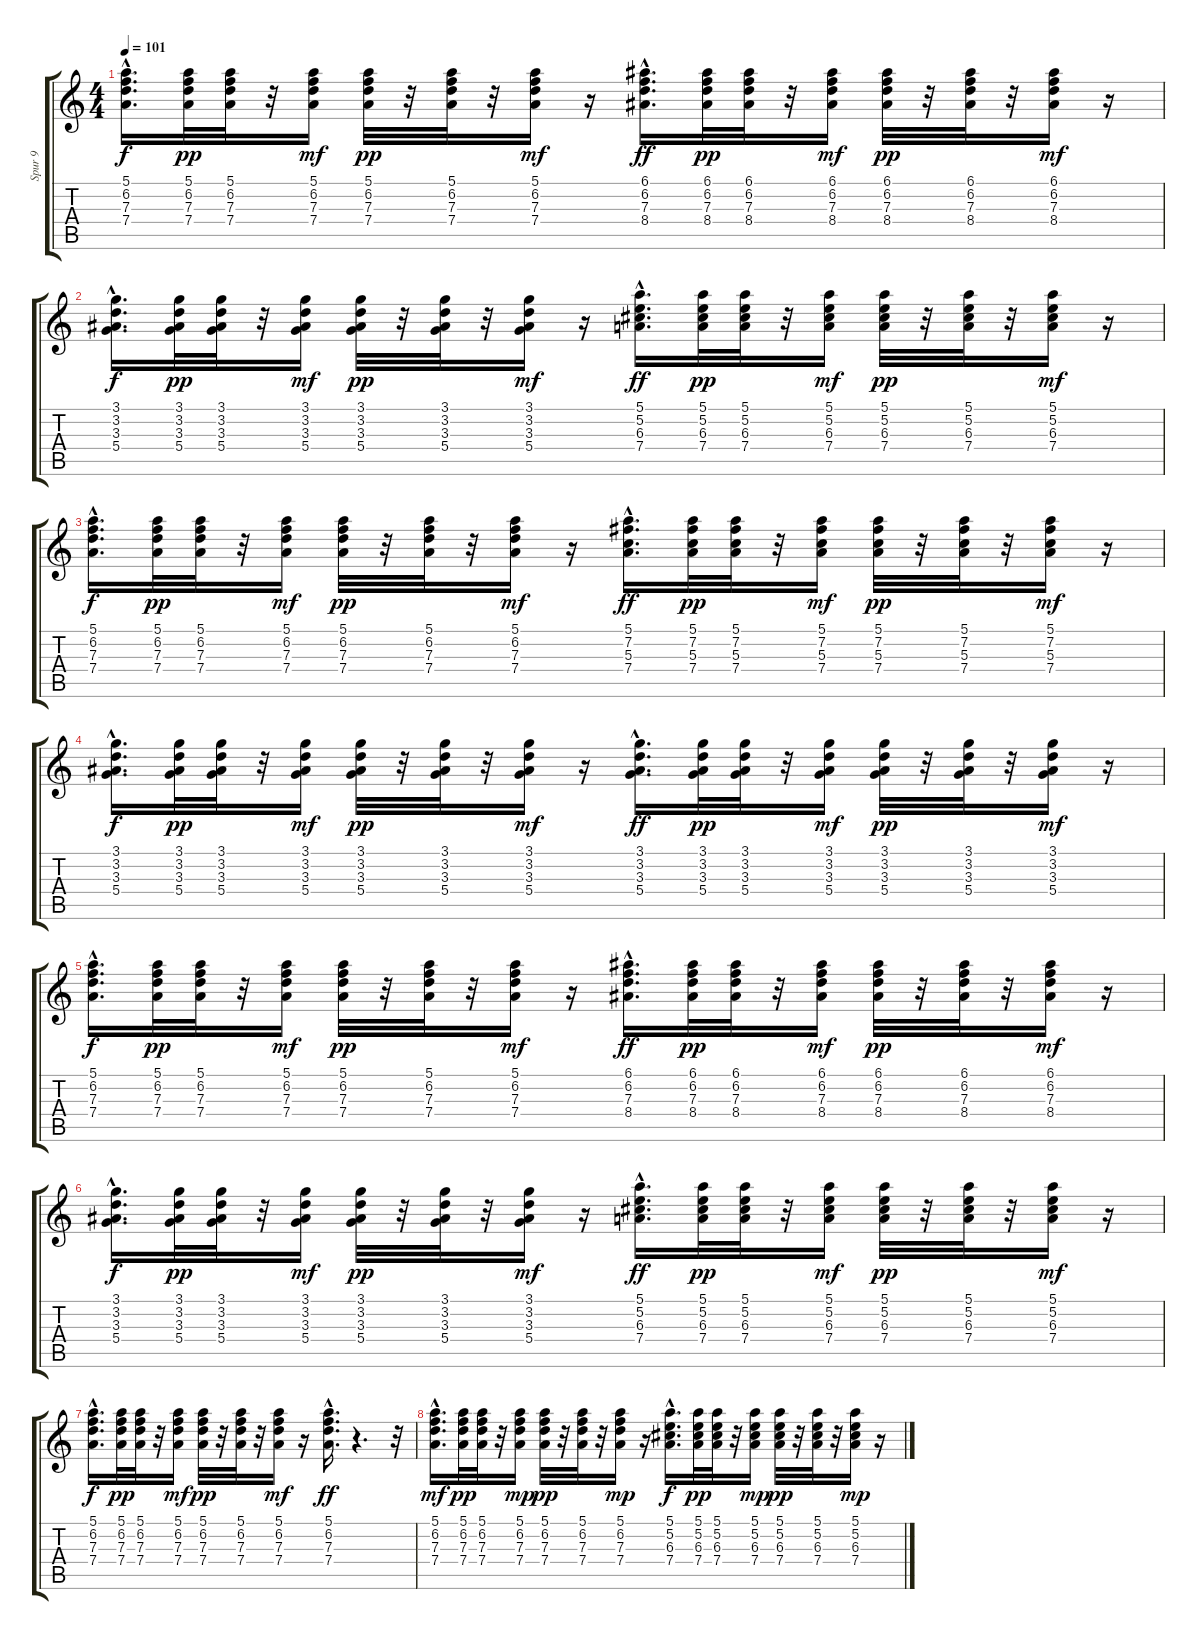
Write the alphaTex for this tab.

\track ("Spur 9" "Spur 9") {instrument electricguitarclean}
\staff {score tabs}
\tuning (E4 B3 G3 D3 A2 E2) {hide}
\ts (4 4)
\tempo 101
\clef g2
\ks c
(5.1{hac} 6.2{hac} 7.3{hac} 7.4{hac}).16{d dy f} (5.1 6.2 7.3 7.4).32{dy pp} (5.1 6.2 7.3 7.4).32 r.32 (5.1 6.2 7.3 7.4).16{dy mf} (5.1 6.2 7.3 7.4).32{dy pp} r.32 (5.1 6.2 7.3 7.4).32 r.32 (5.1 6.2 7.3 7.4).16{dy mf} r.16 (6.1{hac} 6.2{hac} 7.3{hac} 8.4{hac}).16{d dy ff} (6.1 6.2 7.3 8.4).32{dy pp} (6.1 6.2 7.3 8.4).32 r.32 (6.1 6.2 7.3 8.4).16{dy mf} (6.1 6.2 7.3 8.4).32{dy pp} r.32 (6.1 6.2 7.3 8.4).32 r.32 (6.1 6.2 7.3 8.4).16{dy mf} r.16 |
(3.1{hac} 3.2{hac} 3.3{hac} 5.4{hac}).16{d dy f} (3.1 3.2 3.3 5.4).32{dy pp} (3.1 3.2 3.3 5.4).32 r.32 (3.1 3.2 3.3 5.4).16{dy mf} (3.1 3.2 3.3 5.4).32{dy pp} r.32 (3.1 3.2 3.3 5.4).32 r.32 (3.1 3.2 3.3 5.4).16{dy mf} r.16 (5.1{hac} 5.2{hac} 6.3{hac} 7.4{hac}).16{d dy ff} (5.1 5.2 6.3 7.4).32{dy pp} (5.1 5.2 6.3 7.4).32 r.32 (5.1 5.2 6.3 7.4).16{dy mf} (5.1 5.2 6.3 7.4).32{dy pp} r.32 (5.1 5.2 6.3 7.4).32 r.32 (5.1 5.2 6.3 7.4).16{dy mf} r.16 |
(5.1{hac} 6.2{hac} 7.3{hac} 7.4{hac}).16{d dy f} (5.1 6.2 7.3 7.4).32{dy pp} (5.1 6.2 7.3 7.4).32 r.32 (5.1 6.2 7.3 7.4).16{dy mf} (5.1 6.2 7.3 7.4).32{dy pp} r.32 (5.1 6.2 7.3 7.4).32 r.32 (5.1 6.2 7.3 7.4).16{dy mf} r.16 (5.1{hac} 7.2{hac} 5.3{hac} 7.4{hac}).16{d dy ff} (5.1 7.2 5.3 7.4).32{dy pp} (5.1 7.2 5.3 7.4).32 r.32 (5.1 7.2 5.3 7.4).16{dy mf} (5.1 7.2 5.3 7.4).32{dy pp} r.32 (5.1 7.2 5.3 7.4).32 r.32 (5.1 7.2 5.3 7.4).16{dy mf} r.16 |
(3.1{hac} 3.2{hac} 3.3{hac} 5.4{hac}).16{d dy f} (3.1 3.2 3.3 5.4).32{dy pp} (3.1 3.2 3.3 5.4).32 r.32 (3.1 3.2 3.3 5.4).16{dy mf} (3.1 3.2 3.3 5.4).32{dy pp} r.32 (3.1 3.2 3.3 5.4).32 r.32 (3.1 3.2 3.3 5.4).16{dy mf} r.16 (3.1{hac} 3.2{hac} 3.3{hac} 5.4{hac}).16{d dy ff} (3.1 3.2 3.3 5.4).32{dy pp} (3.1 3.2 3.3 5.4).32 r.32 (3.1 3.2 3.3 5.4).16{dy mf} (3.1 3.2 3.3 5.4).32{dy pp} r.32 (3.1 3.2 3.3 5.4).32 r.32 (3.1 3.2 3.3 5.4).16{dy mf} r.16 |
(5.1{hac} 6.2{hac} 7.3{hac} 7.4{hac}).16{d dy f} (5.1 6.2 7.3 7.4).32{dy pp} (5.1 6.2 7.3 7.4).32 r.32 (5.1 6.2 7.3 7.4).16{dy mf} (5.1 6.2 7.3 7.4).32{dy pp} r.32 (5.1 6.2 7.3 7.4).32 r.32 (5.1 6.2 7.3 7.4).16{dy mf} r.16 (6.1{hac} 6.2{hac} 7.3{hac} 8.4{hac}).16{d dy ff} (6.1 6.2 7.3 8.4).32{dy pp} (6.1 6.2 7.3 8.4).32 r.32 (6.1 6.2 7.3 8.4).16{dy mf} (6.1 6.2 7.3 8.4).32{dy pp} r.32 (6.1 6.2 7.3 8.4).32 r.32 (6.1 6.2 7.3 8.4).16{dy mf} r.16 |
(3.1{hac} 3.2{hac} 3.3{hac} 5.4{hac}).16{d dy f} (3.1 3.2 3.3 5.4).32{dy pp} (3.1 3.2 3.3 5.4).32 r.32 (3.1 3.2 3.3 5.4).16{dy mf} (3.1 3.2 3.3 5.4).32{dy pp} r.32 (3.1 3.2 3.3 5.4).32 r.32 (3.1 3.2 3.3 5.4).16{dy mf} r.16 (5.1{hac} 5.2{hac} 6.3{hac} 7.4{hac}).16{d dy ff} (5.1 5.2 6.3 7.4).32{dy pp} (5.1 5.2 6.3 7.4).32 r.32 (5.1 5.2 6.3 7.4).16{dy mf} (5.1 5.2 6.3 7.4).32{dy pp} r.32 (5.1 5.2 6.3 7.4).32 r.32 (5.1 5.2 6.3 7.4).16{dy mf} r.16 |
(5.1{hac} 6.2{hac} 7.3{hac} 7.4{hac}).16{d dy f} (5.1 6.2 7.3 7.4).32{dy pp} (5.1 6.2 7.3 7.4).32 r.32 (5.1 6.2 7.3 7.4).16{dy mf} (5.1 6.2 7.3 7.4).32{dy pp} r.32 (5.1 6.2 7.3 7.4).32 r.32 (5.1 6.2 7.3 7.4).16{dy mf} r.16 (5.1{hac} 6.2{hac} 7.3{hac} 7.4{hac}).16{d dy ff} r.4{d} r.32 |
(5.1{hac} 6.2{hac} 7.3{hac} 7.4{hac}).16{d dy mf} (5.1 6.2 7.3 7.4).32{dy pp} (5.1 6.2 7.3 7.4).32 r.32 (5.1 6.2 7.3 7.4).16{dy mp} (5.1 6.2 7.3 7.4).32{dy pp} r.32 (5.1 6.2 7.3 7.4).32 r.32 (5.1 6.2 7.3 7.4).16{dy mp} r.16 (5.1{hac} 5.2{hac} 6.3{hac} 7.4{hac}).16{d dy f} (5.1 5.2 6.3 7.4).32{dy pp} (5.1 5.2 6.3 7.4).32 r.32 (5.1 5.2 6.3 7.4).16{dy mp} (5.1 5.2 6.3 7.4).32{dy pp} r.32 (5.1 5.2 6.3 7.4).32 r.32 (5.1 5.2 6.3 7.4).16{dy mp} r.16
